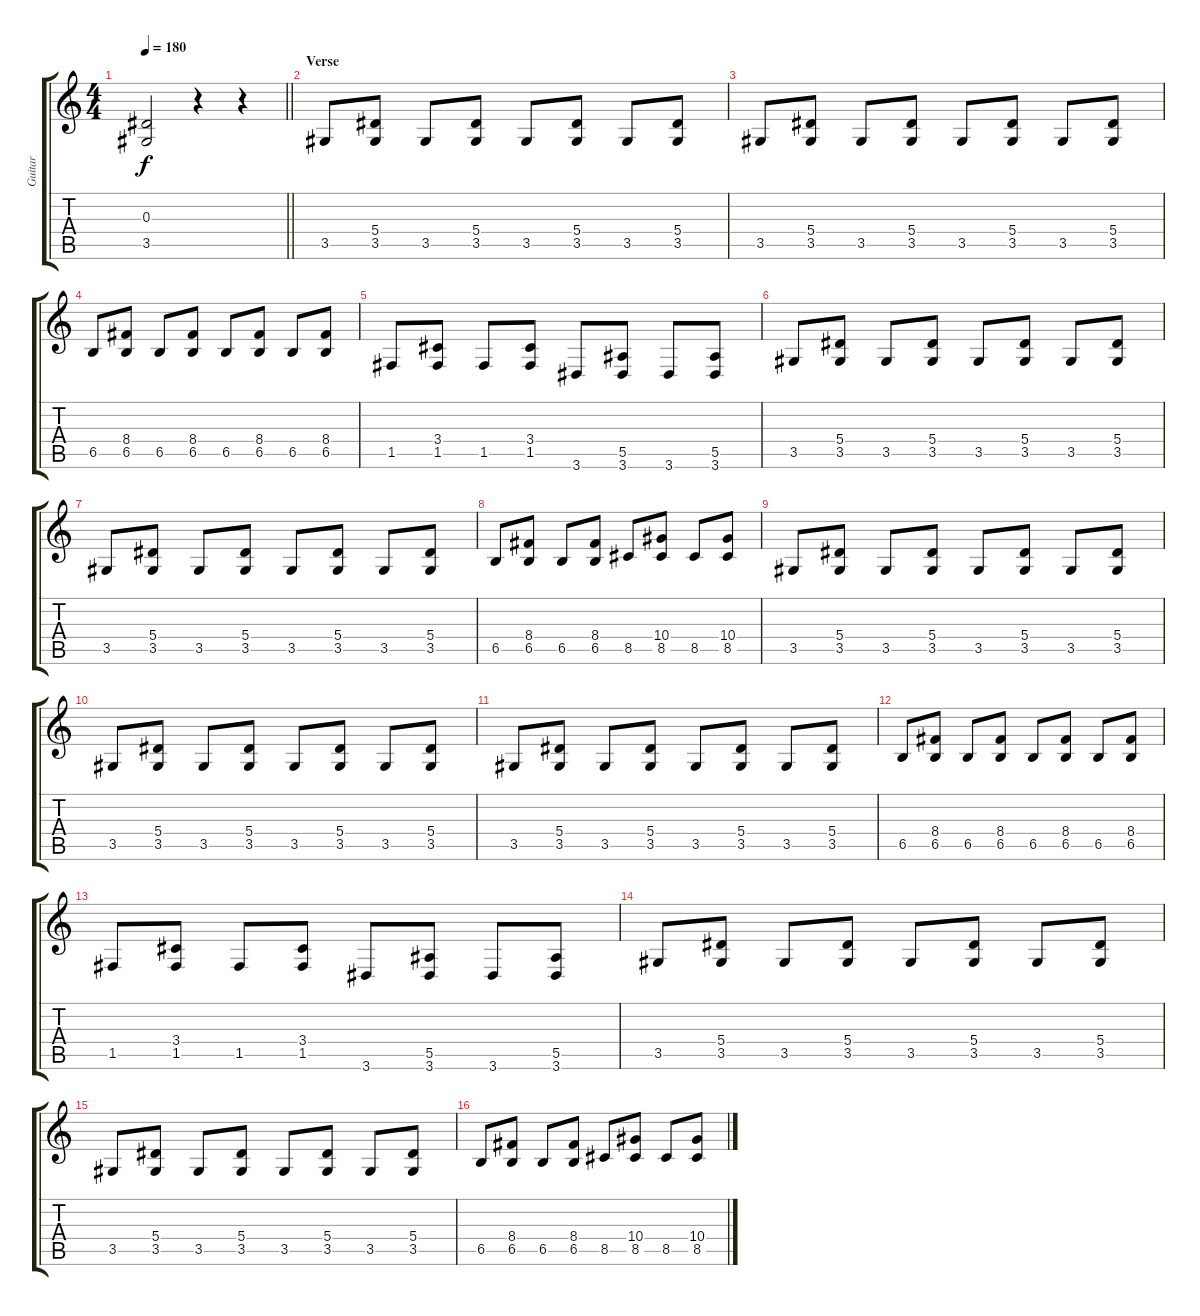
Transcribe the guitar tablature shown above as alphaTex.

\track ("Guitar" "Guitar") {instrument distortionguitar}
\staff {score tabs}
\tuning (C4 G3 Eb3 Bb2 F2 C2) {hide}
\ts (4 4)
\tempo 180
\clef g2
\barLineRight lightlight
\ks c
(0.3 3.5).2{dy f} r.4 r.4 |
\section ("" "Verse")
3.5.8 (5.4 3.5).8 3.5.8 (5.4 3.5).8 3.5.8 (5.4 3.5).8 3.5.8 (5.4 3.5).8 |
3.5.8 (5.4 3.5).8 3.5.8 (5.4 3.5).8 3.5.8 (5.4 3.5).8 3.5.8 (5.4 3.5).8 |
6.5.8 (8.4 6.5).8 6.5.8 (8.4 6.5).8 6.5.8 (8.4 6.5).8 6.5.8 (8.4 6.5).8 |
1.5.8 (3.4 1.5).8 1.5.8 (3.4 1.5).8 3.6.8 (5.5 3.6).8 3.6.8 (5.5 3.6).8 |
3.5.8 (5.4 3.5).8 3.5.8 (5.4 3.5).8 3.5.8 (5.4 3.5).8 3.5.8 (5.4 3.5).8 |
3.5.8 (5.4 3.5).8 3.5.8 (5.4 3.5).8 3.5.8 (5.4 3.5).8 3.5.8 (5.4 3.5).8 |
6.5.8 (8.4 6.5).8 6.5.8 (8.4 6.5).8 8.5.8 (10.4 8.5).8 8.5.8 (10.4 8.5).8 |
3.5.8 (5.4 3.5).8 3.5.8 (5.4 3.5).8 3.5.8 (5.4 3.5).8 3.5.8 (5.4 3.5).8 |
3.5.8 (5.4 3.5).8 3.5.8 (5.4 3.5).8 3.5.8 (5.4 3.5).8 3.5.8 (5.4 3.5).8 |
3.5.8 (5.4 3.5).8 3.5.8 (5.4 3.5).8 3.5.8 (5.4 3.5).8 3.5.8 (5.4 3.5).8 |
6.5.8 (8.4 6.5).8 6.5.8 (8.4 6.5).8 6.5.8 (8.4 6.5).8 6.5.8 (8.4 6.5).8 |
1.5.8 (3.4 1.5).8 1.5.8 (3.4 1.5).8 3.6.8 (5.5 3.6).8 3.6.8 (5.5 3.6).8 |
3.5.8 (5.4 3.5).8 3.5.8 (5.4 3.5).8 3.5.8 (5.4 3.5).8 3.5.8 (5.4 3.5).8 |
3.5.8 (5.4 3.5).8 3.5.8 (5.4 3.5).8 3.5.8 (5.4 3.5).8 3.5.8 (5.4 3.5).8 |
6.5.8 (8.4 6.5).8 6.5.8 (8.4 6.5).8 8.5.8 (10.4 8.5).8 8.5.8 (10.4 8.5).8
